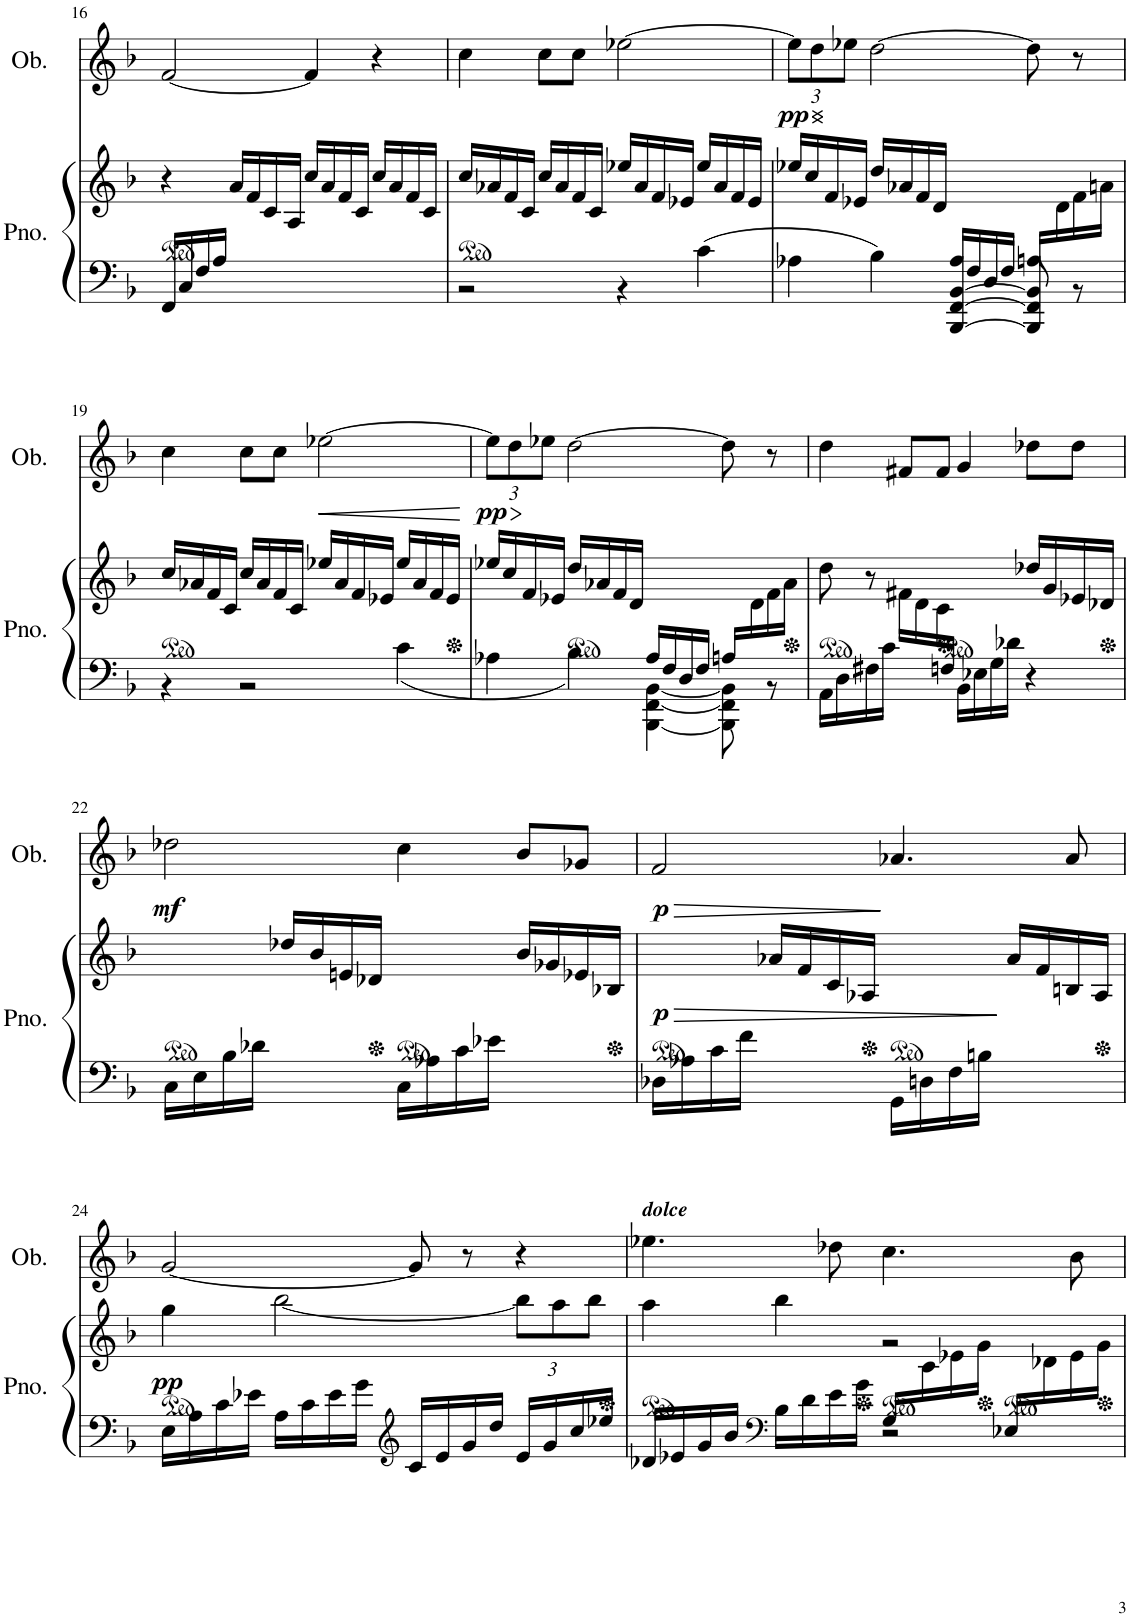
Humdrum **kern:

**kern	**kern	**dynam	**kern	**dynam
*part2	*part2	*part2	*part1	*part1
*staff3	*staff2	*staff2/3	*staff1	*staff1
*I"Piano	*	*	*I"Oboe	*
*I'Pno.	*	*	*I'Ob.	*
!!LO:PB:g=z
*clefF4	*clefG2	*	*clefG2	*
*k[b-]	*k[b-]	*	*k[b-]	*
*F:	*F:	*	*F:	*
*M4/4	*M4/4	*	*M4/4	*
*met(c)	*met(c)	*	*met(c)	*
=16	=16	=16	=16	=16
16FF/LL	4r	.	[2f/	.
16C/	.	.	.	.
16F/	.	.	.	.
16A/JJ	.	.	.	.
2.ryy	16a/LL	.	.	.
.	16f/	.	.	.
.	16c/	.	.	.
.	16A/JJ	.	.	.
.	16cc/LL	.	4f/]	.
.	16a/	.	.	.
.	16f/	.	.	.
.	16c/JJ	.	.	.
.	16cc/LL	.	4r	.
.	16a/	.	.	.
.	16f/	.	.	.
.	16c/JJ	.	.	.
=17	=17	=17	=17	=17
*^	*	*	*	*
1ryy	2r	16cc/LL	.	4cc\	.
.	.	16a-X/	.	.	.
.	.	16f/	.	.	.
.	.	16c/JJ	.	.	.
.	.	16cc/LL	.	8cc\L	.
.	.	16a-/	.	.	.
.	.	16f/	.	8cc\J	.
.	.	16c/JJ	.	.	.
.	4r	16ee-X/LL	.	[2ee-X\	.
.	.	16a-/	.	.	.
.	.	16f/	.	.	.
.	.	16e-X/JJ	.	.	.
.	4c\	16ee-/LL	.	.	.
.	.	16a-/	.	.	.
.	.	16f/	.	.	.
.	.	16e-/JJ	.	.	.
=18	=18	=18	=18	=18	=18
*	*^	*	*	*	*
*	*	*	*	*	*Xbrackettup	*
!	!	!	!	!	!	!LO:HP:b
!	!	!	!	!	!	!LO:DY:n=1:b
2ryy	1ryy	4A-X\	16ee-X/LL	.	12ee-\L]	< pp
.	.	.	16cc/	.	.	.
.	.	.	.	.	12dd\	.
.	.	.	16f/	.	.	.
.	.	.	.	.	12ee-X\J	.
.	.	.	16e-X/JJ	.	.	.
.	.	4B-\	16dd/LL	.	[2dd\	.
.	.	.	16a-X/	.	.	.
.	.	.	16f/	.	.	.
.	.	.	16d/JJ	.	.	.
16A-/LL	.	[4BBB-/ [4FF/ [4BB-/	16ryy	.	.	.
16F/	.	.	.	.	.	.
16D/	.	.	.	.	.	.
16F/JJ	.	.	.	.	.	.
16An/LL	.	8BBB-/] 8FF/] 8BB-/]	.	.	8dd\]	.
8.ryy	.	.	16d\	.	.	.
.	.	8r	16f\	.	8r	.
.	.	.	16an\JJ	.	.	.
*	*v	*v	*	*	*	*
!!LO:LB:g=z
=19	=19	=19	=19	=19	=19
1ryy	4r	16cc/LL	.	4cc\	.
.	.	16a-X/	.	.	.
.	.	16f/	.	.	.
.	.	16c/JJ	.	.	.
.	2r	16cc/LL	.	8cc\L	.
.	.	16a-/	.	.	.
.	.	16f/	.	8cc\J	.
.	.	16c/JJ	.	.	.
!	!	!	!	!	!LO:HP:b
.	.	16ee-X/LL	.	[2ee-X\	<
.	.	16a-/	.	.	.
.	.	16f/	.	.	.
.	.	16e-X/JJ	.	.	.
.	4c\	16ee-/LL	.	.	.
.	.	16a-/	.	.	.
.	.	16f/	.	.	.
.	.	16e-/JJ	.	.	.
*v	*v	*	*	*	*
.	.	.	.	[ [
=20	=20	=20	=20	=20
*^	*	*	*	*
*	*^	*	*	*	*
!	!	!	!	!	!	!LO:HP:b
!	!	!	!	!	!	!LO:DY:n=1:b
2.ryy	2ryy	4A-X\	16ee-X/LL	.	12ee-\L]	> pp
.	.	.	16cc/	.	.	.
.	.	.	.	.	12dd\	.
.	.	.	16f/	.	.	.
.	.	.	.	.	12ee-X\J	.
.	.	.	16e-X/JJ	.	.	.
.	.	4B-\	16dd/LL	.	[2dd\	.
.	.	.	16a-X/	.	.	.
.	.	.	16f/	.	.	.
.	.	.	16d/JJ	.	.	.
.	16A-/LL	[<4BBB-\ [<4FF\ [<4BB-\	4ryy	.	.	.
.	16F/	.	.	.	.	.
.	16D/	.	.	.	.	.
.	16F/JJ	.	.	.	.	.
16An/LL	4ryy	8BBB-\] 8FF\] 8BB-\]	16ryy	.	8dd\]	.
8.ryy	.	.	16d\	.	.	.
.	.	8r	16f\	.	8r	.
.	.	.	16a-\JJ	.	.	.
*	*v	*v	*	*	*	*
=21	=21	=21	=21	=21	=21
4..ryy	16AA\LL	8dd\	.	4dd\	.
.	16D\	.	.	.	.
.	16F#X\	8r	.	.	.
.	16c\JJ	.	.	.	.
.	4ryy	16f#X\LL	.	8f#X/L	.
.	.	16d\	.	.	.
.	.	16c\	.	8f#/J	.
16Fn/JJ	.	16ryy	.	.	.
2ryy	16BB-\LL	4ryy	.	4g/	.
.	16E-X\	.	.	.	.
.	16G\	.	.	.	.
.	16d-X\JJ	.	.	.	.
.	4r	16dd-X/LL	.	8dd-X\L	.
.	.	16g/	.	.	.
.	.	16e-X/	.	8dd-\J	.
.	.	16d-X/JJ	.	.	.
*v	*v	*	*	*	*
!!LO:LB:g=z
=22	=22	=22	=22	=22
!	!	!	!	!LO:DY:b
16C\LL	4ryy	.	2dd-X\	mf
16E\	.	.	.	.
16B-\	.	.	.	.
16d-X\JJ	.	.	.	.
4ryy	16dd-X/LL	.	.	.
.	16b-/	.	.	.
.	16en/	.	.	.
.	16d-X/JJ	.	.	.
16C\LL	4ryy	.	4cc\	.
16A-X\	.	.	.	.
16c\	.	.	.	.
16e-X\JJ	.	.	.	.
4ryy	16b-/LL	.	8b-/L	.
.	16g-X/	.	.	.
.	16e-X/	.	8g-X/J	.
.	16B-X/JJ	.	.	.
=23	=23	=23	=23	=23
!	!	!LO:DY:b	!	!LO:DY:b
16D-X\LL	4ryy	p	2f/	p
16A-X\	.	.	.	.
16c\	.	.	.	.
16f\JJ	.	.	.	.
4ryy	16a-X/LL	.	.	.
.	16f/	.	.	.
.	16c/	.	.	.
.	16A-X/JJ	.	.	.
16GG\LL	4ryy	.	4.a-X/	]
16Dn\	.	.	.	.
16F\	.	.	.	.
16Bn\JJ	.	.	.	.
4ryy	16a-/LL	.	.	.
.	16f/	.	.	.
.	16Bn/	.	8a-/	.
.	16A-/JJ	.	.	.
!!LO:LB:g=z
=24	=24	=24	=24	=24
*	*^	*	*	*
!	!	!	!LO:DY:b	!	!
16E\LL	1ryy	4gg\	pp	[2g/	.
16A\	.	.	.	.	.
16c\	.	.	.	.	.
16e-X\JJ	.	.	.	.	.
16A\LL	.	[2bb-\	.	.	.
16c\	.	.	.	.	.
16e-\	.	.	.	.	.
16g\JJ	.	.	.	.	.
*clefG2	*	*	*	*	*
16c/LL	.	.	.	8g/]	.
16e-/	.	.	.	.	.
16g/	.	.	.	8r	.
16dd/JJ	.	.	.	.	.
*	*	*Xbrackettup	*	*	*
16e-/LL	.	12bb-\L]	.	4r	.
16g/	.	.	.	.	.
.	.	12aa\	.	.	.
16cc/	.	.	.	.	.
.	.	12bb-\J	.	.	.
16ee-X/JJ	.	.	.	.	.
=25	=25	=25	=25	=25	=25
*^	*	*	*	*	*
!	!	!	!	!	!LO:TX:a:Bi:t=dolce	!
2ryy	16d-X/LL	2ryy	4aa\	.	4.ee-X\	.
.	16e-X/	.	.	.	.	.
.	16g/	.	.	.	.	.
.	16b-/JJ	.	.	.	.	.
*clefF4	*	*	*	*	*	*
.	16B-\LL	.	4bb-\	.	.	.
.	16d-\	.	.	.	.	.
.	16e-\	.	.	.	8dd-X\	.
.	16g\JJ	.	.	.	.	.
16G/LL	2r	16ryy	2r	.	4.cc\	.
8.ryy	.	16c\	.	.	.	.
.	.	16e-X\	.	.	.	.
.	.	16g\JJ	.	.	.	.
16E-X/LL	.	16ryy	.	.	.	.
8.ryy	.	16d-X\	.	.	.	.
.	.	16e-\	.	.	8b-\	.
.	.	16g\JJ	.	.	.	.
*v	*v	*	*	*	*	*
*	*v	*v	*	*	*
=	=	=	=	=
*-	*-	*-	*-	*-
